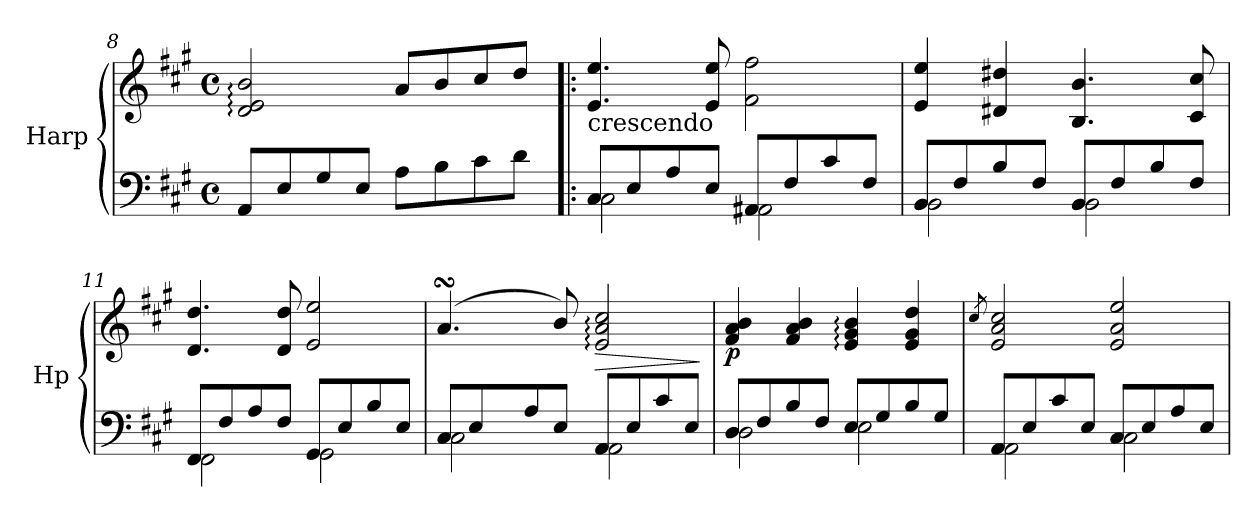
**kern	**kern	**dynam
*part1	*part1	*part1
*staff2	*staff1	*staff1/2
*I"Harp	*	*
*I'Hp	*	*
*clefF4	*clefG2	*
*k[f#c#g#]	*k[f#c#g#]	*
*A:	*A:	*
*M4/4	*M4/4	*
*met(c)	*met(c)	*
=8	=8	=8
8AA/L	2d/: 2e/: 2b/:	.
8E/	.	.
8G#/	.	.
8E/J	.	.
8A\L	8a/L	.
8B\	8b/	.
8c#\	8cc#/	.
8d\J	8dd/J	.
!!LO:LB:g=z
=9!|:	=9!|:	=9!|:
*^	*	*
!	!	!LO:TX:b:t=crescendo	!
8C#/L	2C#\	4.e/ 4.ee/	.
8E/	.	.	.
8A/	.	.	.
8E/J	.	8e/ 8ee/	.
8AA#/L	2AA#\	2f#\ 2ff#\	.
8F#/	.	.	.
8c#/	.	.	.
8F#/J	.	.	.
=10	=10	=10	=10
8BB/L	2BB\	4e/ 4ee/	.
8F#/	.	.	.
8B/	.	4d#X/ 4dd#X/	.
8F#/J	.	.	.
8BB/L	2BB\	4.B/ 4.b/	.
8F#/	.	.	.
8B/	.	.	.
8F#/J	.	8c#/ 8cc#/	.
=11	=11	=11	=11
8FF#/L	2FF#\	4.d/ 4.dd/	.
8F#/	.	.	.
8A/	.	.	.
8F#/J	.	8d/ 8dd/	.
8GG#/L	2GG#\	2e/ 2ee/	.
8E/	.	.	.
8B/	.	.	.
8E/J	.	.	.
=12	=12	=12	=12
*	*	*^	*
*	*	*	*Xtuplet	*
8C#/L	2C#\	(4.asSSs/	12.ayy	.
8E/	.	.	24byy	.
.	.	.	24ayy	.
.	.	.	24g#yy	.
8A/	.	.	8ayy	.
8E/J	.	8b/)	8ryy	.
!	!	!	!	!LO:HP:b
8AA/L	2AA\	2e/: 2a/: 2cc#/:	2ryy	>
8E/	.	.	.	.
8c#/	.	.	.	.
8E/J	.	.	.	.
*v	*v	*	*	*
*	*v	*v	*
.	.	]
=13	=13	=13
*^	*	*
!	!	!	!LO:DY:b
8D/L	2D\	4f#/ 4a/ 4b/	p
8F#/	.	.	.
8B/	.	4f#/ 4a/ 4b/	.
8F#/J	.	.	.
8E/L	2E\	4e/: 4g#/: 4b/:	.
8G#/	.	.	.
8B/	.	4e/ 4g#/ 4dd/	.
8G#/J	.	.	.
!!LO:LB:g=z
=14	=14	=14	=14
.	.	8qcc#/	.
8AA/L	2AA\	2e/ 2a/ 2cc#/	.
8E/	.	.	.
8c#/	.	.	.
8E/J	.	.	.
8C#/L	2C#\	2e/ 2a/ 2ee/	.
8E/	.	.	.
8A/	.	.	.
8E/J	.	.	.
*v	*v	*	*
=	=	=
*-	*-	*-
